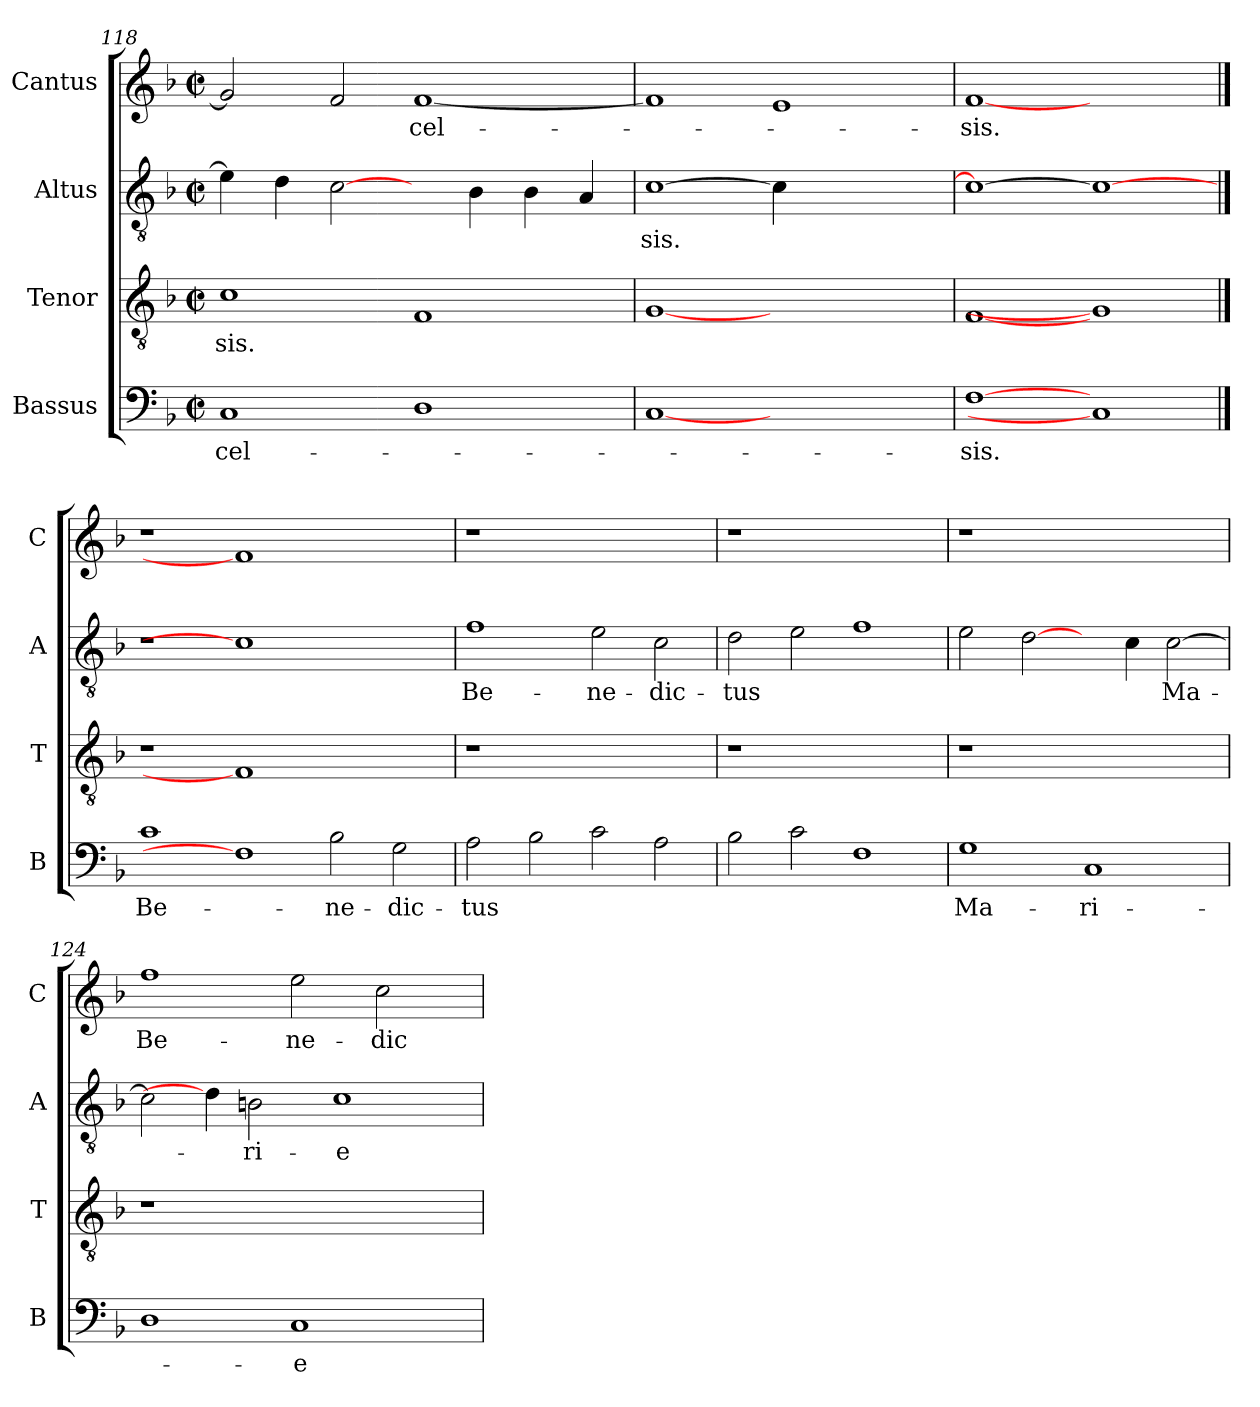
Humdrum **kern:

**kern	**text	**kern	**text	**kern	**text	**kern	**text
*part4	*part4	*part3	*part3	*part2	*part2	*part1	*part1
*staff4	*staff4	*staff3	*staff3	*staff2	*staff2	*staff1	*staff1
*I"Bassus	*	*I"Tenor	*	*I"Altus	*	*I"Cantus	*
*I'B	*	*I'T	*	*I'A	*	*I'C	*
*clefF4	*	*clefGv2	*	*clefGv2	*	*clefG2	*
*k[b-]	*	*k[b-]	*	*k[b-]	*	*k[b-]	*
*F:	*	*F:	*	*F:	*	*F:	*
*M2/2	*	*M2/2	*	*M2/2	*	*M2/2	*
*met(c|)	*	*met(c|)	*	*met(c|)	*	*met(c|)	*
=118	=118	=118	=118	=118	=118	=118	=118
!	!LO:LY:b	!	!	!	!	!	!
!	!	!	!LO:LY:b	!	!	!	!
1C	-cel-	1c	-sis.	4e\]	.	2g/]	.
.	.	.	.	4d\	.	.	.
.	.	.	.	[2c\	.	2f/	.
!	!	!	!	!	!	!	!LO:LY:b
1D	.	1F	.	4ryy	.	[1f	-cel-
.	.	.	.	4B-\	.	.	.
.	.	.	.	4B-\	.	.	.
.	.	.	.	4A/	.	.	.
=119	=119	=119	=119	=119	=119	=119	=119
!	!	!	!	!	!LO:LY:b	!	!
[1C	.	[1G	.	[1c	-sis.	1f]	.
1ryy	.	1ryy	.	4c\]	.	1e	.
.	.	.	.	2.ryy	.	.	.
=120	=120	=120	=120	=120	=120	=120	=120
!	!LO:LY:b	!	!	!	!	!	!
!	!	!	!	!	!	!	!LO:LY:b
[1F	-sis.	[1F	.	1c_	.	[1f	-sis.
1C]	.	1G]	.	1c_	.	1ryy	.
!!LO:PB:g=z
==120X3	==120X3	==120X3	==120X3	==120X3	==120X3	==120X3	==120X3
!	!LO:LY:b	!	!	!	!	!	!
1c	Be-	1r	.	1r	.	1r	.
1F]	.	1F]	.	1c]	.	1f]	.
!	!LO:LY:b	!	!	!	!	!	!
2B-\	-ne-	1ryy	.	1ryy	.	1ryy	.
!	!LO:LY:b	!	!	!	!	!	!
2G\	-dic-	.	.	.	.	.	.
=121	=121	=121	=121	=121	=121	=121	=121
!	!LO:LY:b	!	!	!	!	!	!
!	!	!	!	!	!LO:LY:b	!	!
2A\	-tus	1r	.	1f	Be-	1r	.
2B-\	.	.	.	.	.	.	.
!	!	!	!	!	!LO:LY:b	!	!
2c\	.	1ryy	.	2e\	-ne-	1ryy	.
!	!	!	!	!	!LO:LY:b	!	!
2A\	.	.	.	2c\	-dic-	.	.
=122	=122	=122	=122	=122	=122	=122	=122
!	!	!	!	!	!LO:LY:b	!	!
2B-\	.	1r	.	2d\	-tus	1r	.
2c\	.	.	.	2e\	.	.	.
1F	.	1ryy	.	1f	.	1ryy	.
=123	=123	=123	=123	=123	=123	=123	=123
!	!LO:LY:b	!	!	!	!	!	!
1G	Ma-	1r	.	2e\	.	1r	.
.	.	.	.	[2d\	.	.	.
!	!LO:LY:b	!	!	!	!	!	!
1C	-ri-	1ryy	.	4ryy	.	1ryy	.
.	.	.	.	4c\	.	.	.
!	!	!	!	!	!LO:LY:b	!	!
.	.	.	.	[2c\	Ma-	.	.
=124	=124	=124	=124	=124	=124	=124	=124
!	!	!	!	!	!	!	!LO:LY:b
1D	.	1r	.	2c\]	.	1ff	Be-
.	.	.	.	4d\]	.	.	.
!	!	!	!	!	!LO:LY:b	!	!
.	.	.	.	2Bn\	-ri-	.	.
!	!LO:LY:b	!	!	!	!	!	!
!	!	!	!	!	!	!	!LO:LY:b
1C	-e	1ryy	.	.	.	2ee\	-ne-
!	!	!	!	!	!LO:LY:b	!	!
.	.	.	.	1c	-e	.	.
!	!	!	!	!	!	!	!LO:LY:b
.	.	.	.	.	.	2cc\	-dic-
4ryy	.	4ryy	.	.	.	4ryy	.
=	=	=	=	=	=	=	=
*-	*-	*-	*-	*-	*-	*-	*-
